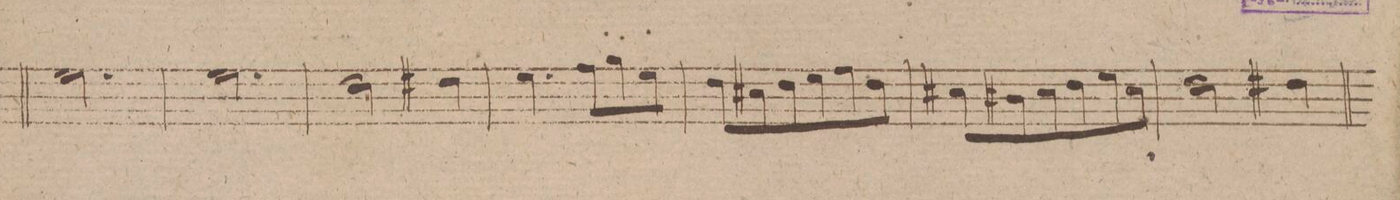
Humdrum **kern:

**kern	**dynam
*I"Oboe 2do in	*
*clefG2	*
*k[f#]	*
*M3/4	*
2.ee\	.
=57	=57
2.ee\	.
=58	=58
2dd\	.
4dd#X\	.
=59	=59
4.ee\	.
8ff#\'L	.
8gg\'	.
8ee\'J	.
=60	=60
8dd\L	.
8cc#X\	.
8dd\	.
8ee\	.
8ff#\	.
8dd\J	.
=61	=61
8cc#X\L	.
8b#X\	.
8cc#\	.
8dd\	.
8ee\	.
8cc#\J	.
=62	=62
2dd\	.
4dd#X\	.
=63	=63
*-	*-
